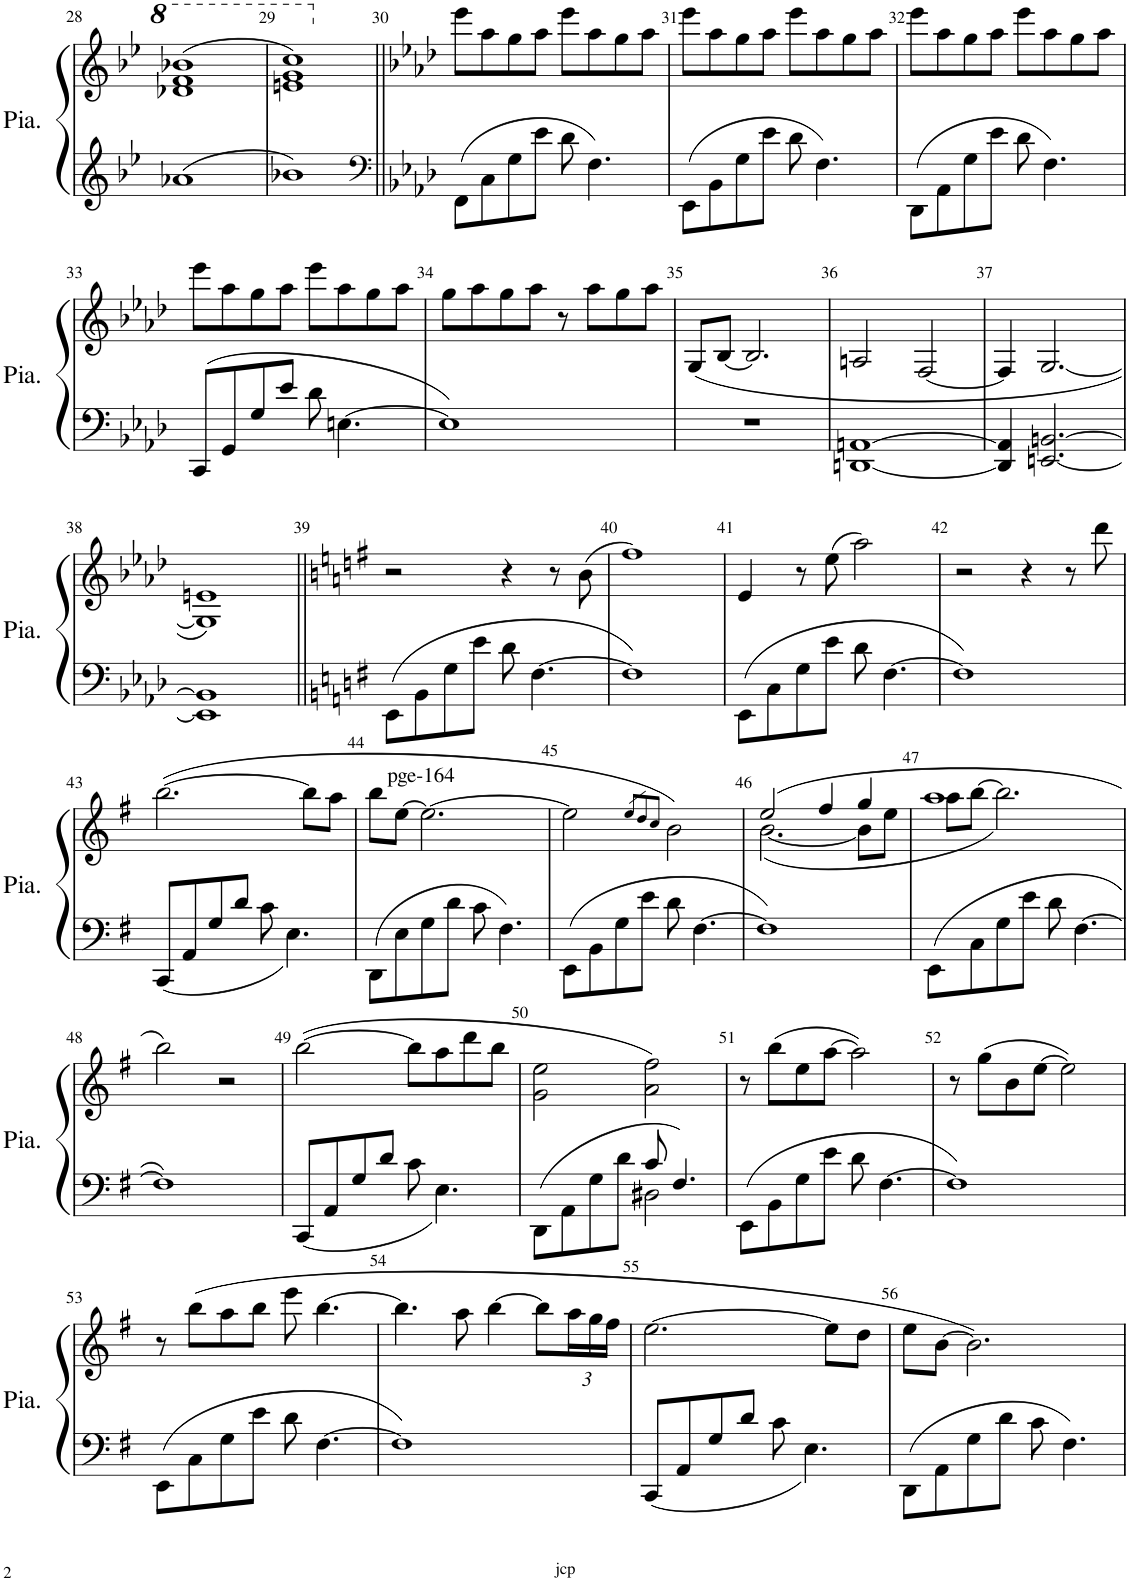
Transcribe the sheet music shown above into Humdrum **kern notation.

**kern	**kern
*part1	*part1
*staff2	*staff1
*I"Piano	*
*I'Pia.	*
!!LO:PB:g=z
*clefG2	*clefG2
*k[b-e-]	*k[b-e-]
*M4/4	*M4/4
*met(c)	*met(c)
=28	=28
1a-X	(>1dd-X 1ff 1bb-X
=29	=29
1b-X	1een 1gg 1ccc)
=30||	=30||
*clefF4	*
*k[b-e-a-d-]	*k[b-e-a-d-]
8FF\L	8eee-\L
8C\	8aa-\
8G\	8gg\
8e-\J	8aa-\J
8d-\	8eee-\L
4.F\	8aa-\
.	8gg\
.	8aa-\J
=31	=31
8EE-\L	8eee-\L
8BB-\	8aa-\
8G\	8gg\
8e-\J	8aa-\J
8d-\	8eee-\L
4.F\	8aa-\
.	8gg\
.	8aa-\J
=32	=32
8DD-\L	8eee-\L
8AA-\	8aa-\
8G\	8gg\
8e-\J	8aa-\J
8d-\	8eee-\L
4.F\	8aa-\
.	8gg\
.	8aa-\J
!!LO:LB:g=z
=33	=33
8CC/L	8eee-\L
8GG/	8aa-\
8G/	8gg\
8e-/J	8aa-\J
8d-\	8eee-\L
[4.En\	8aa-\
.	8gg\
.	8aa-\J
=34	=34
1E]	8gg\L
.	8aa-\
.	8gg\
.	8aa-\J
.	8r
.	8aa-\L
.	8gg\
.	8aa-\J
=35	=35
1r	(<8G/L
.	[8B-/J
.	2.B-/]
=36	=36
[1DDn [1AAn	2An/
.	[2F/
=37	=37
4DD/] 4AA/]	4F/]
[2.EEn/ [2.BBn/	[2.G/
!!LO:LB:g=z
=38	=38
1EE] 1BB]	1G] 1en)
=39||	=39||
*k[f#]	*k[f#]
8EE\L	2r
8BB\	.
8G\	.
8e\J	.
8d\	4r
[4.F#\	.
.	8r
.	(8b\
=40	=40
1F#]	1ff#)
=41	=41
8EE\L	4e/
8C\	.
8G\	8r
8e\J	(8ee\
8d\	2aa\)
[4.F#\	.
=42	=42
1F#]	2r
.	4r
.	8r
.	8ddd\
!!LO:LB:g=z
=43	=43
8CC/L	([2.bb\
8AA/	.
8G/	.
8d/J	.
8c\	.
4.E\	.
.	8bb\L]
.	8aa\J
=44	=44
!	!LO:TX:a:t=pge-164
8DD\L	8bb\L
8E\	[8ee\J
8G\	2.ee\_
8d\J	.
8c\	.
4.F#\	.
=45	=45
8EE\L	2ee\]
8BB\	.
8G\	.
8e\J	.
.	8qee/L
.	8qdd/
.	8qcc/J
8d\	2b\)
[4.F#\	.
=46	=46
*	*^
1F#]	(2ee/	([2.b\
.	4ff#/	.
.	4gg/	8b\L]
.	.	8ee\J
=47	=47	=47
8EE\L	1aa	8aa\L
8C\	.	[>8bb\J
8G\	.	2.bb\])
8e\J	.	.
8d\	.	.
[4.F#\	.	.
*	*v	*v
!!LO:LB:g=z
=48	=48
1F#]	2bb\)
.	2r
=49	=49
8CC/L	([2bb\
8AA/	.
8G/	.
8d/J	.
8c\	8bb\L]
4.E\	8aa\
.	8ddd\
.	8bb\J
=50	=50
*^	*
8DD\L	2ryy	2g\ 2ee\
8AA\	.	.
8G\	.	.
8d\J	.	.
8c/	2D#X\	2a\ 2ff#\)
4.F#/	.	.
*v	*v	*
=51	=51
8EE\L	8r
8BB\	(8bb\L
8G\	8ee\
8e\J	[8aa\J
8d\	2aa\])
[4.F#\	.
=52	=52
1F#]	8r
.	(8gg\L
.	8b\
.	[8ee\J
.	2ee\])
!!LO:LB:g=z
=53	=53
8EE\L	8r
8C\	(8bb\L
8G\	8aa\
8e\J	8bb\J
8d\	8eee\
[4.F#\	[4.bb\
=54	=54
1F#]	4.bb\]
.	8aa\
.	[4bb\
.	8bb\L]
*	*Xbrackettup
.	24aa\L
.	24gg\
.	24ff#\JJ
=55	=55
8CC/L	[2.ee\
8AA/	.
8G/	.
8d/J	.
8c\	.
4.E\	.
.	8ee\L]
.	8dd\J
=56	=56
8DD\L	8ee\L
8AA\	[8b\J
8G\	2.b\])
8d\J	.
8c\	.
4.F#\	.
=	=
*-	*-
